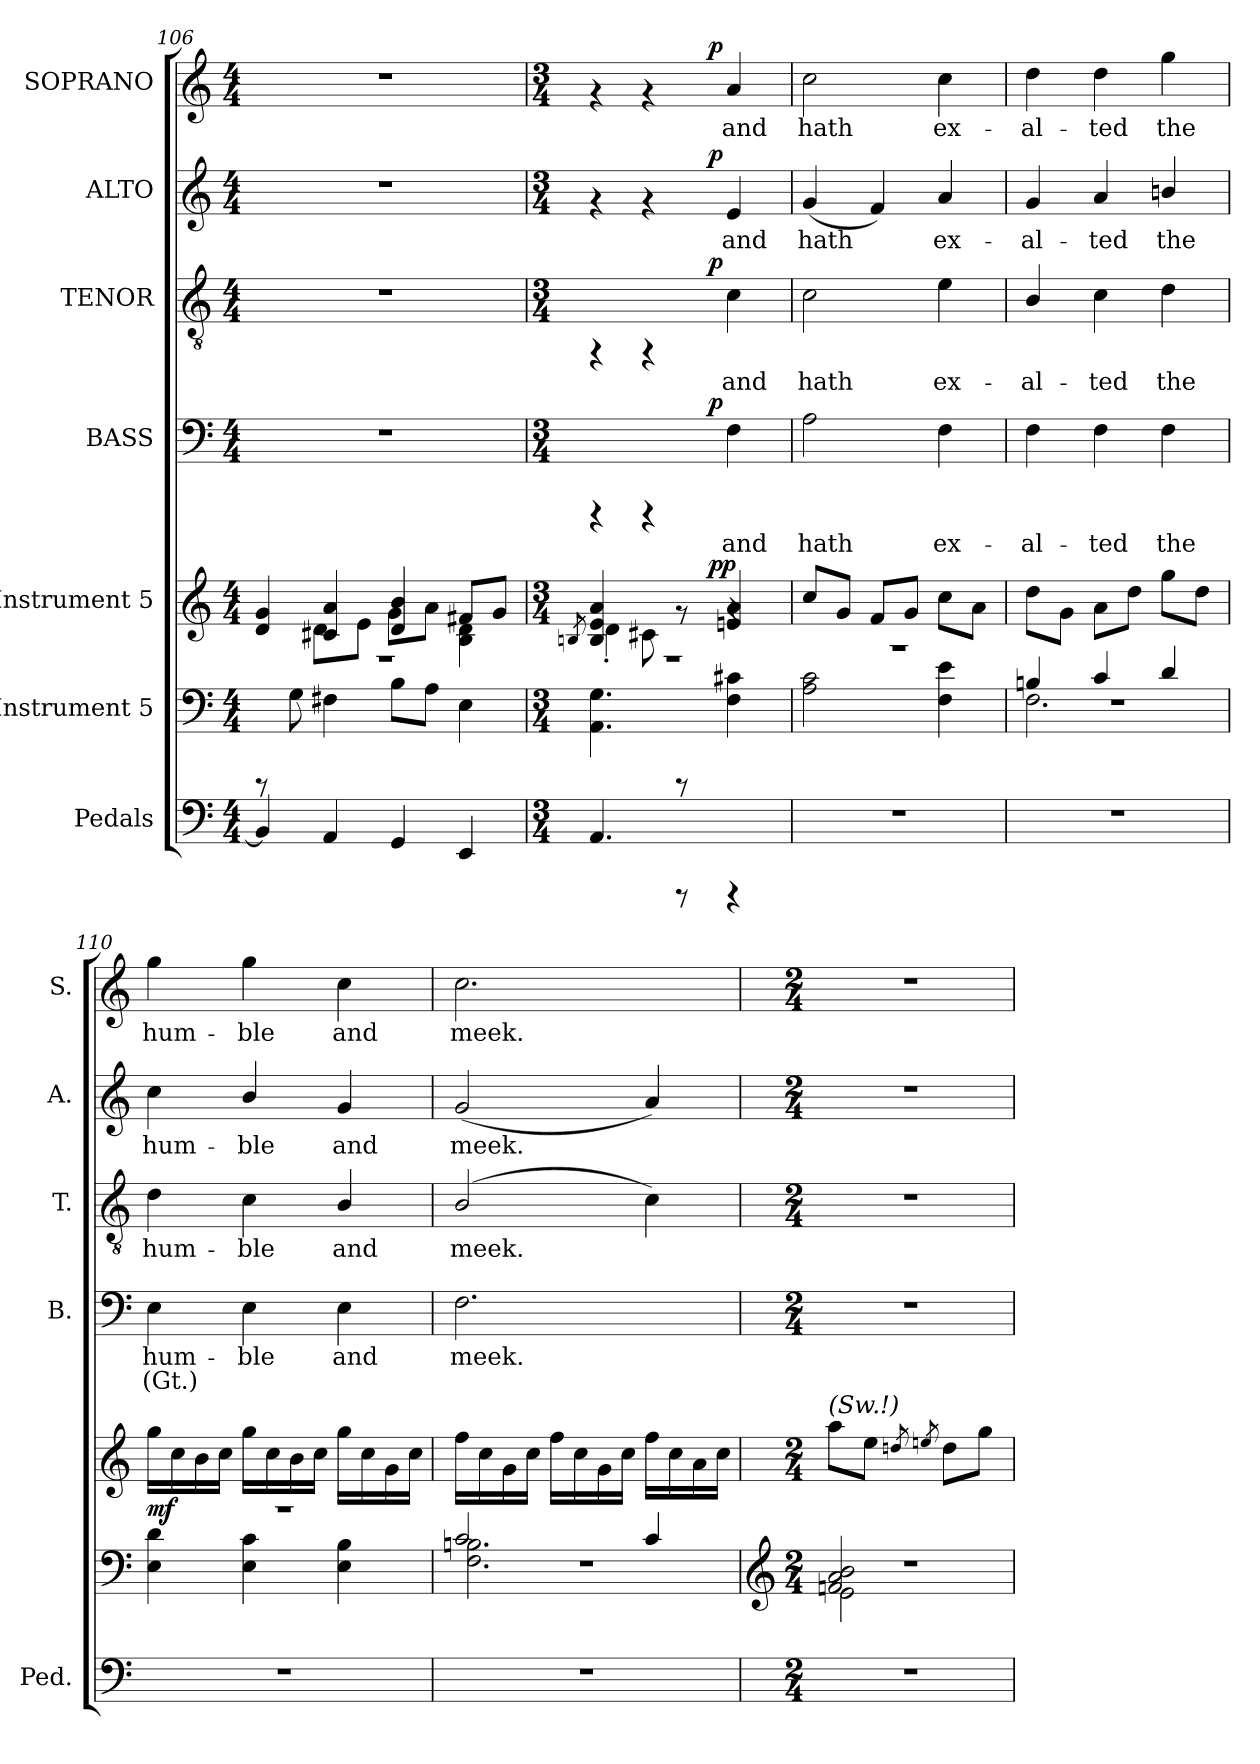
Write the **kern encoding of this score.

**kern	**kern	**dynam	**kern	**dynam	**kern	**text	**text	**dynam	**kern	**text	**dynam	**kern	**text	**dynam	**kern	**text	**dynam
*part7	*part6	*part6	*part5	*part5	*part4	*part4	*part4	*part4	*part3	*part3	*part3	*part2	*part2	*part2	*part1	*part1	*part1
*staff7	*staff6	*staff6	*staff5	*staff5	*staff4	*staff4	*staff4	*staff4	*staff3	*staff3	*staff3	*staff2	*staff2	*staff2	*staff1	*staff1	*staff1
*I"Pedals	*I"Instrument 5	*	*I"Instrument 5	*	*I"BASS	*	*	*	*I"TENOR	*	*	*I"ALTO	*	*	*I"SOPRANO	*	*
*I'Ped.	*	*	*	*	*I'B.	*	*	*	*I'T.	*	*	*I'A.	*	*	*I'S.	*	*
*clefF4	*clefF4	*	*clefG2	*	*clefF4	*	*	*	*clefGv2	*	*	*clefG2	*	*	*clefG2	*	*
*k[]	*k[]	*	*k[]	*	*k[]	*	*	*	*k[]	*	*	*k[]	*	*	*k[]	*	*
*C:	*C:	*	*C:	*	*C:	*	*	*	*C:	*	*	*C:	*	*	*C:	*	*
*M4/4	*M4/4	*	*M4/4	*	*M4/4	*	*	*	*M4/4	*	*	*M4/4	*	*	*M4/4	*	*
=106	=106	=106	=106	=106	=106	=106	=106	=106	=106	=106	=106	=106	=106	=106	=106	=106	=106
*	*^	*	*^	*	*	*	*	*	*	*	*	*	*	*	*	*	*
4BB/]	1r	8rCCC	.	4d/ 4g/	4ryy	.	1r	.	.	.	1r	.	.	1r	.	.	1r	.	.
.	.	8G\	.	.	.	.	.	.	.	.	.	.	.	.	.	.	.	.	.
4AA/	.	4F#X\	.	4a/ 4c#X/	8d\L	.	.	.	.	.	.	.	.	.	.	.	.	.	.
.	.	.	.	.	8e\J	.	.	.	.	.	.	.	.	.	.	.	.	.	.
4GG/	.	8B\L	.	4d/ 4b/	8g\L	.	.	.	.	.	.	.	.	.	.	.	.	.	.
.	.	8A\J	.	.	8a\J	.	.	.	.	.	.	.	.	.	.	.	.	.	.
4EE/	.	4E\	.	8f#X/L	4d\ 4B\	.	.	.	.	.	.	.	.	.	.	.	.	.	.
.	.	.	.	8g/J	.	.	.	.	.	.	.	.	.	.	.	.	.	.	.
*	*	*	*	*v	*v	*	*	*	*	*	*	*	*	*	*	*	*	*	*
=107	=107	=107	=107	=107	=107	=107	=107	=107	=107	=107	=107	=107	=107	=107	=107	=107	=107	=107
*M3/4	*M3/4	*	*	*M3/4	*	*M3/4	*	*	*	*M3/4	*	*	*M3/4	*	*	*M3/4	*	*
*	*	*	*	*^	*	*	*	*	*	*	*	*	*	*	*	*	*	*
.	.	.	.	.	8qBn/	.	.	.	.	.	.	.	.	.	.	.	.	.	.
*	*	*	*	*	*^	*	*^	*	*	*	*^	*	*	*^	*	*	*^	*	*
4.AA/	2.r	4.G\ 4.AA\	.	4a/ 4e/ 4B/	4d'>\	4ryy	.	4rCCC	4ryy	.	.	.	4rFF	4ryy	.	.	4rf	4ryy	.	.	4rf	4ryy	.	.
.	.	.	.	4ryy	8c#X\	8ryy	.	4rCCC	8ryy	.	.	.	4rFF	8ryy	.	.	4rf	8ryy	.	.	4rf	8ryy	.	.
8rCCC	.	8rCCC	.	.	8rf	16ryy	.	.	16ryy	.	.	.	.	16ryy	.	.	.	16ryy	.	.	.	16ryy	.	.
.	.	.	.	.	.	64ryy	.	.	64ryy	.	.	.	.	64ryy	.	.	.	64ryy	.	.	.	64ryy	.	.
!	!	!	!	!	!	!	!LO:DY:b	!	!	!	!	!	!	!	!	!	!	!	!	!	!	!	!	!
!	!	!	!	!	!	!	!LO:DY:n=1:a	!	!	!	!	!LO:DY:a	!	!	!	!LO:DY:a	!	!	!	!LO:DY:a	!	!	!	!LO:DY:a
.	.	.	.	.	.	4ryy	p p	.	4ryy	.	.	p	.	4ryy	.	p	.	4ryy	.	p	.	4ryy	.	p
!	!	!	!	!	!	!	!	!	!	!LO:LY:b:cj	!	!	!	!	!LO:LY:b:cj	!	!	!	!LO:LY:b:cj	!	!	!	!LO:LY:b:cj	!
4rCCC	.	4c#\ 4F\	.	4a/ 4en/	4rf	.	.	4F\	.	and	.	.	4c\	.	and	.	4e/	.	and	.	4a/	.	and	.
.	.	.	.	.	.	32.ryy	.	.	32.ryy	.	.	.	.	32.ryy	.	.	.	32.ryy	.	.	.	32.ryy	.	.
=108	=108	=108	=108	=108	=108	=108	=108	=108	=108	=108	=108	=108	=108	=108	=108	=108	=108	=108	=108	=108	=108	=108	=108	=108
!	!	!	!	!	!	!	!	!	!	!LO:LY:b:cj	!	!	!	!	!LO:LY:b:cj	!	!	!	!LO:LY:b:cj	!	!	!	!LO:LY:b:cj	!
*	*	*	*	*v	*v	*v	*	*	*	*	*	*	*v	*v	*	*	*v	*v	*	*	*v	*v	*	*
*	*	*	*	*	*	*v	*v	*	*	*	*	*	*	*	*	*	*	*	*
2.r	2.r	2c\ 2A\	.	8cc/L	.	2A\	hath	.	.	2c\	hath	.	(<4g/	hath	.	2cc\	hath	.
.	.	.	.	8g/J	.	.	.	.	.	.	.	.	.	.	.	.	.	.
!	!	!	!	!	!	!	!	!	!	!	!	!	!	!LO:LY:b:cj	!	!	!	!
.	.	.	.	8f/L	.	.	.	.	.	.	.	.	4f/)	.	.	.	.	.
.	.	.	.	8g/J	.	.	.	.	.	.	.	.	.	.	.	.	.	.
!	!	!	!	!	!	!	!LO:LY:b:cj	!	!	!	!LO:LY:b:cj	!	!	!LO:LY:b:cj	!	!	!LO:LY:b:cj	!
.	.	4F\ 4e\	.	8cc\L	.	4F\	ex-	.	.	4e\	ex-	.	4a/	ex-	.	4cc\	ex-	.
.	.	.	.	8a\J	.	.	.	.	.	.	.	.	.	.	.	.	.	.
=109	=109	=109	=109	=109	=109	=109	=109	=109	=109	=109	=109	=109	=109	=109	=109	=109	=109	=109
*	*	*^	*	*	*	*	*	*	*	*	*	*	*	*	*	*	*	*
!	!	!	!	!	!	!	!	!LO:LY:b:cj	!	!	!	!LO:LY:b:cj	!	!	!LO:LY:b:cj	!	!	!LO:LY:b:cj	!
2.r	2.r	4Bn/	2.F\	.	8dd\L	.	4F\	-al-	.	.	4B/	-al-	.	4g/	-al-	.	4dd\	-al-	.
.	.	.	.	.	8g\J	.	.	.	.	.	.	.	.	.	.	.	.	.	.
!	!	!	!	!	!	!	!	!LO:LY:b:cj	!	!	!	!LO:LY:b:cj	!	!	!LO:LY:b:cj	!	!	!LO:LY:b:cj	!
.	.	4c/	.	.	8a\L	.	4F\	-ted	.	.	4c\	-ted	.	4a/	-ted	.	4dd\	-ted	.
.	.	.	.	.	8dd\J	.	.	.	.	.	.	.	.	.	.	.	.	.	.
!	!	!	!	!	!	!	!	!LO:LY:b:cj	!	!	!	!LO:LY:b:cj	!	!	!LO:LY:b:cj	!	!	!LO:LY:b:cj	!
.	.	4d/	.	.	8gg\L	.	4F\	the	.	.	4d\	the	.	4bn/	the	.	4gg\	the	.
.	.	.	.	.	8dd\J	.	.	.	.	.	.	.	.	.	.	.	.	.	.
*	*	*v	*v	*	*	*	*	*	*	*	*	*	*	*	*	*	*	*	*
!!LO:PB:g=z
=110	=110	=110	=110	=110	=110	=110	=110	=110	=110	=110	=110	=110	=110	=110	=110	=110	=110	=110
!	!	!	!LO:DY:a	!	!	!	!LO:LY:b:cj	!LO:LY:b:cj	!	!	!LO:LY:b:cj	!	!	!LO:LY:b:cj	!	!	!LO:LY:b:cj	!
2.r	2.r	4d\ 4E\	mf	16gg\L	.	4E\	hum-	-(Gt.)	.	4d\	hum-	.	4cc\	hum-	.	4gg\	hum-	.
.	.	.	.	16cc\	.	.	.	.	.	.	.	.	.	.	.	.	.	.
.	.	.	.	16b\	.	.	.	.	.	.	.	.	.	.	.	.	.	.
.	.	.	.	16cc\J	.	.	.	.	.	.	.	.	.	.	.	.	.	.
!	!	!	!	!	!	!	!LO:LY:b:cj	!LO:LY:b:cj	!	!	!LO:LY:b:cj	!	!	!LO:LY:b:cj	!	!	!LO:LY:b:cj	!
.	.	4c\ 4E\	.	16gg\L	.	4E\	ble	.	.	4c\	-ble	.	4b/	-ble	.	4gg\	-ble	.
.	.	.	.	16cc\	.	.	.	.	.	.	.	.	.	.	.	.	.	.
.	.	.	.	16b\	.	.	.	.	.	.	.	.	.	.	.	.	.	.
.	.	.	.	16cc\J	.	.	.	.	.	.	.	.	.	.	.	.	.	.
!	!	!	!	!	!	!	!LO:LY:b:cj	!LO:LY:b:cj	!	!	!LO:LY:b:cj	!	!	!LO:LY:b:cj	!	!	!LO:LY:b:cj	!
.	.	4B\ 4E\	.	16gg\L	.	4E\	and	.	.	4B/	and	.	4g/	and	.	4cc\	and	.
.	.	.	.	16cc\	.	.	.	.	.	.	.	.	.	.	.	.	.	.
.	.	.	.	16g\	.	.	.	.	.	.	.	.	.	.	.	.	.	.
.	.	.	.	16cc\J	.	.	.	.	.	.	.	.	.	.	.	.	.	.
=111	=111	=111	=111	=111	=111	=111	=111	=111	=111	=111	=111	=111	=111	=111	=111	=111	=111	=111
*	*	*^	*	*	*	*	*	*	*	*	*	*	*	*	*	*	*	*
!	!	!	!	!	!	!	!	!LO:LY:b:cj	!	!	!	!LO:LY:b:cj	!	!	!LO:LY:b:cj	!	!	!LO:LY:b:cj	!
2.r	2.r	2c/	2.F\ 2.Bn\	.	16ff\L	.	2.F\	meek.	.	.	(<2B/	meek.	.	(<2g/	meek.	.	2.cc\	meek.	.
.	.	.	.	.	16cc\	.	.	.	.	.	.	.	.	.	.	.	.	.	.
.	.	.	.	.	16g\	.	.	.	.	.	.	.	.	.	.	.	.	.	.
.	.	.	.	.	16cc\J	.	.	.	.	.	.	.	.	.	.	.	.	.	.
.	.	.	.	.	16ff\L	.	.	.	.	.	.	.	.	.	.	.	.	.	.
.	.	.	.	.	16cc\	.	.	.	.	.	.	.	.	.	.	.	.	.	.
.	.	.	.	.	16g\	.	.	.	.	.	.	.	.	.	.	.	.	.	.
.	.	.	.	.	16cc\J	.	.	.	.	.	.	.	.	.	.	.	.	.	.
!	!	!	!	!	!	!	!	!	!	!	!	!LO:LY:b:cj	!	!	!LO:LY:b:cj	!	!	!	!
.	.	4c/	.	.	16ff\L	.	.	.	.	.	4c\)	.	.	4a/)	.	.	.	.	.
.	.	.	.	.	16cc\	.	.	.	.	.	.	.	.	.	.	.	.	.	.
.	.	.	.	.	16a\	.	.	.	.	.	.	.	.	.	.	.	.	.	.
.	.	.	.	.	16cc\J	.	.	.	.	.	.	.	.	.	.	.	.	.	.
=112	=112	=112	=112	=112	=112	=112	=112	=112	=112	=112	=112	=112	=112	=112	=112	=112	=112	=112	=112
*	*clefG2	*	*	*	*	*	*	*	*	*	*	*	*	*	*	*	*	*	*
*M2/4	*M2/4	*	*	*	*M2/4	*	*M2/4	*	*	*	*M2/4	*	*	*M2/4	*	*	*M2/4	*	*
!	!	!	!	!	!LO:TX:a:i:t=(Sw.!)	!	!	!	!	!	!	!	!	!	!	!	!	!	!
!	!	!	!	!LO:DY:a	!	!	!	!	!	!	!	!	!	!	!	!	!	!	!
!	!	!	!	!LO:DY:n=1:b	!	!	!	!	!	!	!	!	!	!	!	!	!	!	!
2r	2r	2a/ 2fn/ 2b/	2e\	mp mp	8aa\L	.	2r	.	.	.	2r	.	.	2r	.	.	2r	.	.
.	.	.	.	.	8ee\J	.	.	.	.	.	.	.	.	.	.	.	.	.	.
.	.	.	.	.	8qddn/	.	.	.	.	.	.	.	.	.	.	.	.	.	.
.	.	.	.	.	8qeen/	.	.	.	.	.	.	.	.	.	.	.	.	.	.
.	.	.	.	.	8dd\L	.	.	.	.	.	.	.	.	.	.	.	.	.	.
.	.	.	.	.	8gg\J	.	.	.	.	.	.	.	.	.	.	.	.	.	.
*	*v	*v	*v	*	*	*	*	*	*	*	*	*	*	*	*	*	*	*	*
=	=	=	=	=	=	=	=	=	=	=	=	=	=	=	=	=	=
*-	*-	*-	*-	*-	*-	*-	*-	*-	*-	*-	*-	*-	*-	*-	*-	*-	*-
